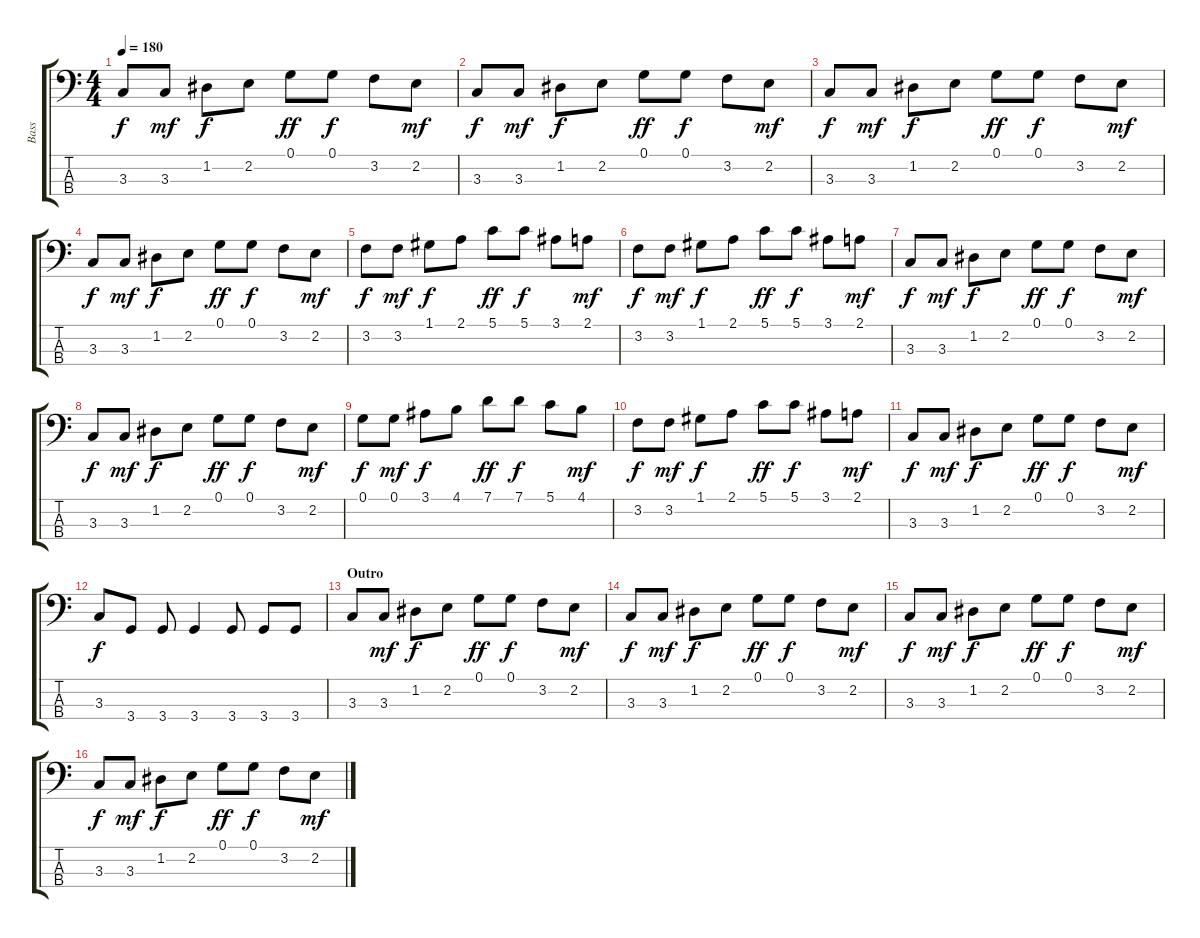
\track ("Bass" "Bass") {instrument electricbassfinger}
\staff {score tabs}
\tuning (G2 D2 A1 E1) {hide}
\ts (4 4)
\tempo 180
\clef f4
\ks c
3.3.8{dy f} 3.3.8{dy mf} 1.2.8{dy f} 2.2.8 0.1.8{dy ff} 0.1.8{dy f} 3.2.8 2.2.8{dy mf} |
3.3.8{dy f} 3.3.8{dy mf} 1.2.8{dy f} 2.2.8 0.1.8{dy ff} 0.1.8{dy f} 3.2.8 2.2.8{dy mf} |
3.3.8{dy f} 3.3.8{dy mf} 1.2.8{dy f} 2.2.8 0.1.8{dy ff} 0.1.8{dy f} 3.2.8 2.2.8{dy mf} |
3.3.8{dy f} 3.3.8{dy mf} 1.2.8{dy f} 2.2.8 0.1.8{dy ff} 0.1.8{dy f} 3.2.8 2.2.8{dy mf} |
3.2.8{dy f} 3.2.8{dy mf} 1.1.8{dy f} 2.1.8 5.1.8{dy ff} 5.1.8{dy f} 3.1.8 2.1.8{dy mf} |
3.2.8{dy f} 3.2.8{dy mf} 1.1.8{dy f} 2.1.8 5.1.8{dy ff} 5.1.8{dy f} 3.1.8 2.1.8{dy mf} |
3.3.8{dy f} 3.3.8{dy mf} 1.2.8{dy f} 2.2.8 0.1.8{dy ff} 0.1.8{dy f} 3.2.8 2.2.8{dy mf} |
3.3.8{dy f} 3.3.8{dy mf} 1.2.8{dy f} 2.2.8 0.1.8{dy ff} 0.1.8{dy f} 3.2.8 2.2.8{dy mf} |
0.1.8{dy f} 0.1.8{dy mf} 3.1.8{dy f} 4.1.8 7.1.8{dy ff} 7.1.8{dy f} 5.1.8 4.1.8{dy mf} |
3.2.8{dy f} 3.2.8{dy mf} 1.1.8{dy f} 2.1.8 5.1.8{dy ff} 5.1.8{dy f} 3.1.8 2.1.8{dy mf} |
3.3.8{dy f} 3.3.8{dy mf} 1.2.8{dy f} 2.2.8 0.1.8{dy ff} 0.1.8{dy f} 3.2.8 2.2.8{dy mf} |
3.3.8{dy f} 3.4.8 3.4.8 3.4.4 3.4.8 3.4.8 3.4.8 |
\section ("" "Outro")
3.3.8 3.3.8{dy mf} 1.2.8{dy f} 2.2.8 0.1.8{dy ff} 0.1.8{dy f} 3.2.8 2.2.8{dy mf} |
3.3.8{dy f} 3.3.8{dy mf} 1.2.8{dy f} 2.2.8 0.1.8{dy ff} 0.1.8{dy f} 3.2.8 2.2.8{dy mf} |
3.3.8{dy f} 3.3.8{dy mf} 1.2.8{dy f} 2.2.8 0.1.8{dy ff} 0.1.8{dy f} 3.2.8 2.2.8{dy mf} |
3.3.8{dy f} 3.3.8{dy mf} 1.2.8{dy f} 2.2.8 0.1.8{dy ff} 0.1.8{dy f} 3.2.8 2.2.8{dy mf}
